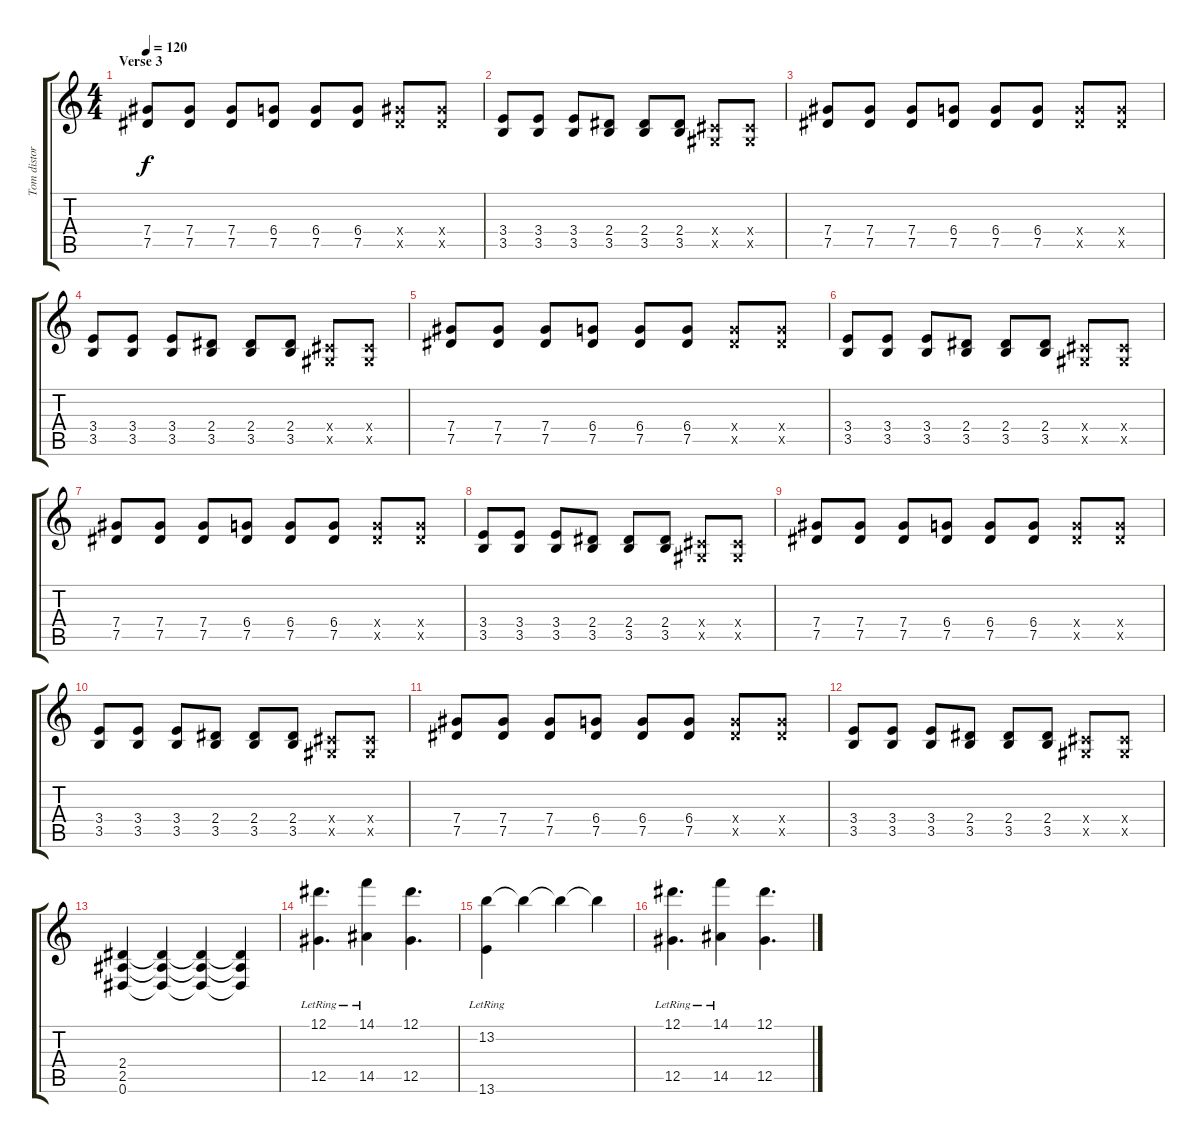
\track ("Tom distorsion" "Tom distor") {instrument distortionguitar}
\staff {score tabs}
\tuning (Eb4 Bb3 Gb3 Db3 Ab2 Eb2) {hide}
\ts (4 4)
\section ("" "Verse 3")
\tempo 120
\clef g2
\ks c
(7.4 7.5).8{dy f volume 16} (7.4 7.5).8 (7.4 7.5).8 (6.4 7.5).8 (6.4 7.5).8 (6.4 7.5).8 (7.4{x} 7.5{x}).8 (7.4{x} 7.5{x}).8 |
(3.4 3.5).8 (3.4 3.5).8 (3.4 3.5).8 (2.4 3.5).8 (2.4 3.5).8 (2.4 3.5).8 (0.4{x} 0.5{x}).8 (0.4{x} 0.5{x}).8 |
(7.4 7.5).8 (7.4 7.5).8 (7.4 7.5).8 (6.4 7.5).8 (6.4 7.5).8 (6.4 7.5).8 (6.4{x} 7.5{x}).8 (6.4{x} 7.5{x}).8 |
(3.4 3.5).8 (3.4 3.5).8 (3.4 3.5).8 (2.4 3.5).8 (2.4 3.5).8 (2.4 3.5).8 (0.4{x} 0.5{x}).8 (0.4{x} 0.5{x}).8 |
(7.4 7.5).8 (7.4 7.5).8 (7.4 7.5).8 (6.4 7.5).8 (6.4 7.5).8 (6.4 7.5).8 (6.4{x} 7.5{x}).8 (6.4{x} 7.5{x}).8 |
(3.4 3.5).8 (3.4 3.5).8 (3.4 3.5).8 (2.4 3.5).8 (2.4 3.5).8 (2.4 3.5).8 (0.4{x} 0.5{x}).8 (0.4{x} 0.5{x}).8 |
(7.4 7.5).8 (7.4 7.5).8 (7.4 7.5).8 (6.4 7.5).8 (6.4 7.5).8 (6.4 7.5).8 (6.4{x} 7.5{x}).8 (6.4{x} 7.5{x}).8 |
(3.4 3.5).8 (3.4 3.5).8 (3.4 3.5).8 (2.4 3.5).8 (2.4 3.5).8 (2.4 3.5).8 (0.4{x} 0.5{x}).8 (0.4{x} 0.5{x}).8 |
(7.4 7.5).8 (7.4 7.5).8 (7.4 7.5).8 (6.4 7.5).8 (6.4 7.5).8 (6.4 7.5).8 (6.4{x} 7.5{x}).8 (6.4{x} 7.5{x}).8 |
(3.4 3.5).8 (3.4 3.5).8 (3.4 3.5).8 (2.4 3.5).8 (2.4 3.5).8 (2.4 3.5).8 (0.4{x} 0.5{x}).8 (0.4{x} 0.5{x}).8 |
(7.4 7.5).8 (7.4 7.5).8 (7.4 7.5).8 (6.4 7.5).8 (6.4 7.5).8 (6.4 7.5).8 (6.4{x} 7.5{x}).8 (6.4{x} 7.5{x}).8 |
(3.4 3.5).8 (3.4 3.5).8 (3.4 3.5).8 (2.4 3.5).8 (2.4 3.5).8 (2.4 3.5).8 (0.4{x} 0.5{x}).8 (0.4{x} 0.5{x}).8 |
(2.4 2.5 0.6).4 (2.4{t} 2.5{t} 0.6{t}).4 (2.4{t} 2.5{t} 0.6{t}).4 (2.4{t} 2.5{t} 0.6{t}).4 |
(12.1{lr} 12.5).4{d volume 13} (14.1{lr} 14.5).4 (12.1 12.5).4{d} |
(13.2{lr} 13.6).4 13.2{t}.4 13.2{t}.4 13.2{t}.4 |
(12.1{lr} 12.5).4{d} (14.1{lr} 14.5).4 (12.1 12.5).4{d}
